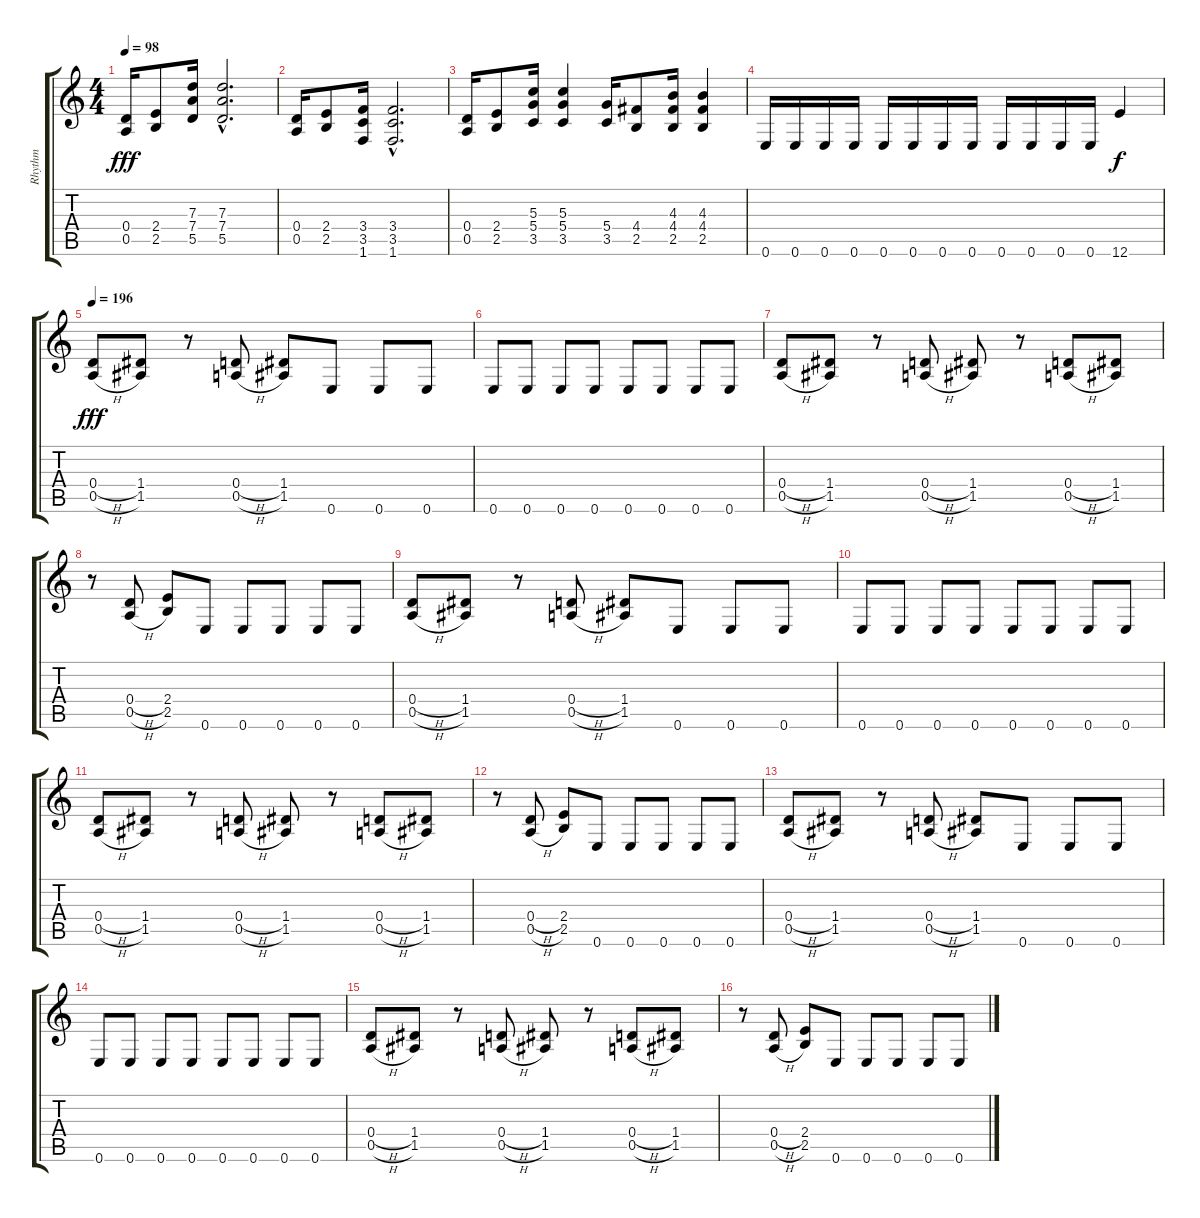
\track ("Rhythm" "Rhythm") {instrument electricguitarclean}
\staff {score tabs}
\tuning (E4 B3 G3 D3 A2 E2) {hide}
\ts (4 4)
\tempo 98
\clef g2
\ks c
(0.4 0.5).16{dy fff} (2.4 2.5).8 (7.3 7.4 5.5).16 (7.3{hac} 7.4{hac} 5.5{hac}).2{d} |
(0.4 0.5).16 (2.4 2.5).8 (3.4 3.5 1.6).16 (3.4{hac} 3.5{hac} 1.6{hac}).2{d} |
(0.4 0.5).16 (2.4 2.5).8 (5.3 5.4 3.5).16 (5.3 5.4 3.5).4 (5.4 3.5).16 (4.4 2.5).8 (4.3 4.4 2.5).16 (4.3 4.4 2.5).4 |
0.6.16 0.6.16 0.6.16 0.6.16 0.6.16 0.6.16 0.6.16 0.6.16 0.6.16 0.6.16 0.6.16 0.6.16 12.6.4{dy f} |
\tempo 196
(0.4{h} 0.5{h}).8{dy fff} (1.4 1.5).8 r.8 (0.4{h} 0.5{h}).8 (1.4 1.5).8 0.6.8 0.6.8 0.6.8 |
0.6.8 0.6.8 0.6.8 0.6.8 0.6.8 0.6.8 0.6.8 0.6.8 |
(0.4{h} 0.5{h}).8 (1.4 1.5).8 r.8 (0.4{h} 0.5{h}).8 (1.4 1.5).8 r.8 (0.4{h} 0.5{h}).8 (1.4 1.5).8 |
r.8 (0.4{h} 0.5{h}).8 (2.4 2.5).8 0.6.8 0.6.8 0.6.8 0.6.8 0.6.8 |
(0.4{h} 0.5{h}).8 (1.4 1.5).8 r.8 (0.4{h} 0.5{h}).8 (1.4 1.5).8 0.6.8 0.6.8 0.6.8 |
0.6.8 0.6.8 0.6.8 0.6.8 0.6.8 0.6.8 0.6.8 0.6.8 |
(0.4{h} 0.5{h}).8 (1.4 1.5).8 r.8 (0.4{h} 0.5{h}).8 (1.4 1.5).8 r.8 (0.4{h} 0.5{h}).8 (1.4 1.5).8 |
r.8 (0.4{h} 0.5{h}).8 (2.4 2.5).8 0.6.8 0.6.8 0.6.8 0.6.8 0.6.8 |
(0.4{h} 0.5{h}).8 (1.4 1.5).8 r.8 (0.4{h} 0.5{h}).8 (1.4 1.5).8 0.6.8 0.6.8 0.6.8 |
0.6.8 0.6.8 0.6.8 0.6.8 0.6.8 0.6.8 0.6.8 0.6.8 |
(0.4{h} 0.5{h}).8 (1.4 1.5).8 r.8 (0.4{h} 0.5{h}).8 (1.4 1.5).8 r.8 (0.4{h} 0.5{h}).8 (1.4 1.5).8 |
r.8 (0.4{h} 0.5{h}).8 (2.4 2.5).8 0.6.8 0.6.8 0.6.8 0.6.8 0.6.8
